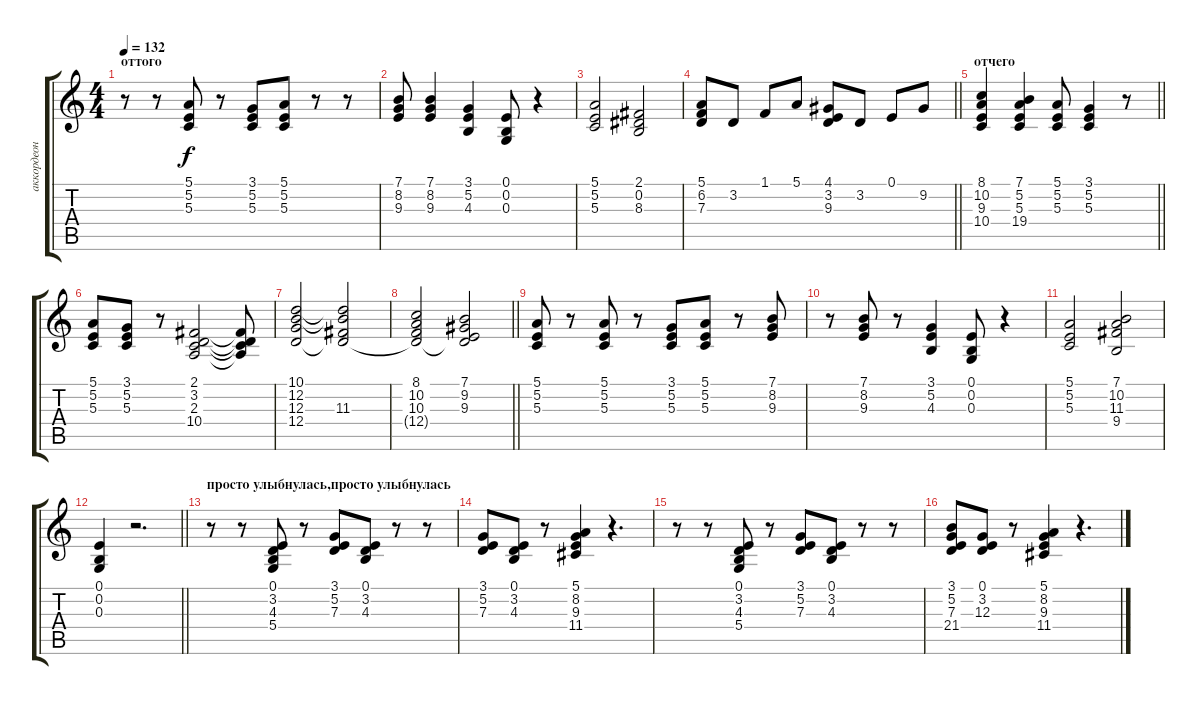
\track ("аккордеон" "аккордеон") {solo instrument tangoaccordion}
\staff {score tabs}
\tuning (E4 B3 G3 D3 A2 E2) {hide}
\ts (4 4)
\section ("" "оттого")
\tempo 132
\clef g2
\ks c
r.8{dy f} r.8 (5.1 5.2 5.3).8 r.8 (3.1 5.2 5.3).8 (5.1 5.2 5.3).8 r.8 r.8 |
(7.1 8.2 9.3).8 (7.1 8.2 9.3).4 (3.1 5.2 4.3).4 (0.1 0.2 0.3).8 r.4 |
(5.1 5.2 5.3).2 (2.1 0.2 8.3).2 |
\barLineRight lightlight
(5.1 6.2 7.3).8 3.2.8 1.1.8 5.1.8 (4.1 3.2 9.3).8 3.2.8 0.1.8 9.2.8 |
\section ("" "отчего")
\barLineRight lightlight
(8.1 10.2 9.3 10.4).4 (7.1 5.2 5.3 19.4).4 (5.1 5.2 5.3).8 (3.1 5.2 5.3).4 r.8 |
(5.1 5.2 5.3).8 (3.1 5.2 5.3).8 r.8 (2.1 3.2 2.3 10.4).2 (2.1{t} 3.2{t} 2.3{t} 10.4{t}).8 |
(10.1 12.2 12.3 12.4).2 (10.1{t} 12.2{t} 11.3 12.4{t}).2 |
\barLineRight lightlight
(8.1 10.2 10.3 12.4{t}).2 (7.1 9.2 9.3 12.4{t}).2 |
(5.1 5.2 5.3).8 r.8 (5.1 5.2 5.3).8 r.8 (3.1 5.2 5.3).8 (5.1 5.2 5.3).8 r.8 (7.1 8.2 9.3).8 |
r.8 (7.1 8.2 9.3).8 r.8 (3.1 5.2 4.3).4 (0.1 0.2 0.3).8 r.4 |
(5.1 5.2 5.3).2 (7.1 10.2 11.3 9.4).2 |
\barLineRight lightlight
(0.1 0.2 0.3).4 r.2{d} |
\section ("" "просто улыбнулась,просто улыбнулась")
r.8 r.8 (0.1 3.2 4.3 5.4).8 r.8 (3.1 5.2 7.3).8 (0.1 3.2 4.3).8 r.8 r.8 |
(3.1 5.2 7.3).8 (0.1 3.2 4.3).8 r.8 (5.1 8.2 9.3 11.4).4 r.4{d} |
r.8 r.8 (0.1 3.2 4.3 5.4).8 r.8 (3.1 5.2 7.3).8 (0.1 3.2 4.3).8 r.8 r.8 |
(3.1 5.2 7.3 21.4).8 (0.1 3.2 12.3).8 r.8 (5.1 8.2 9.3 11.4).4 r.4{d}
